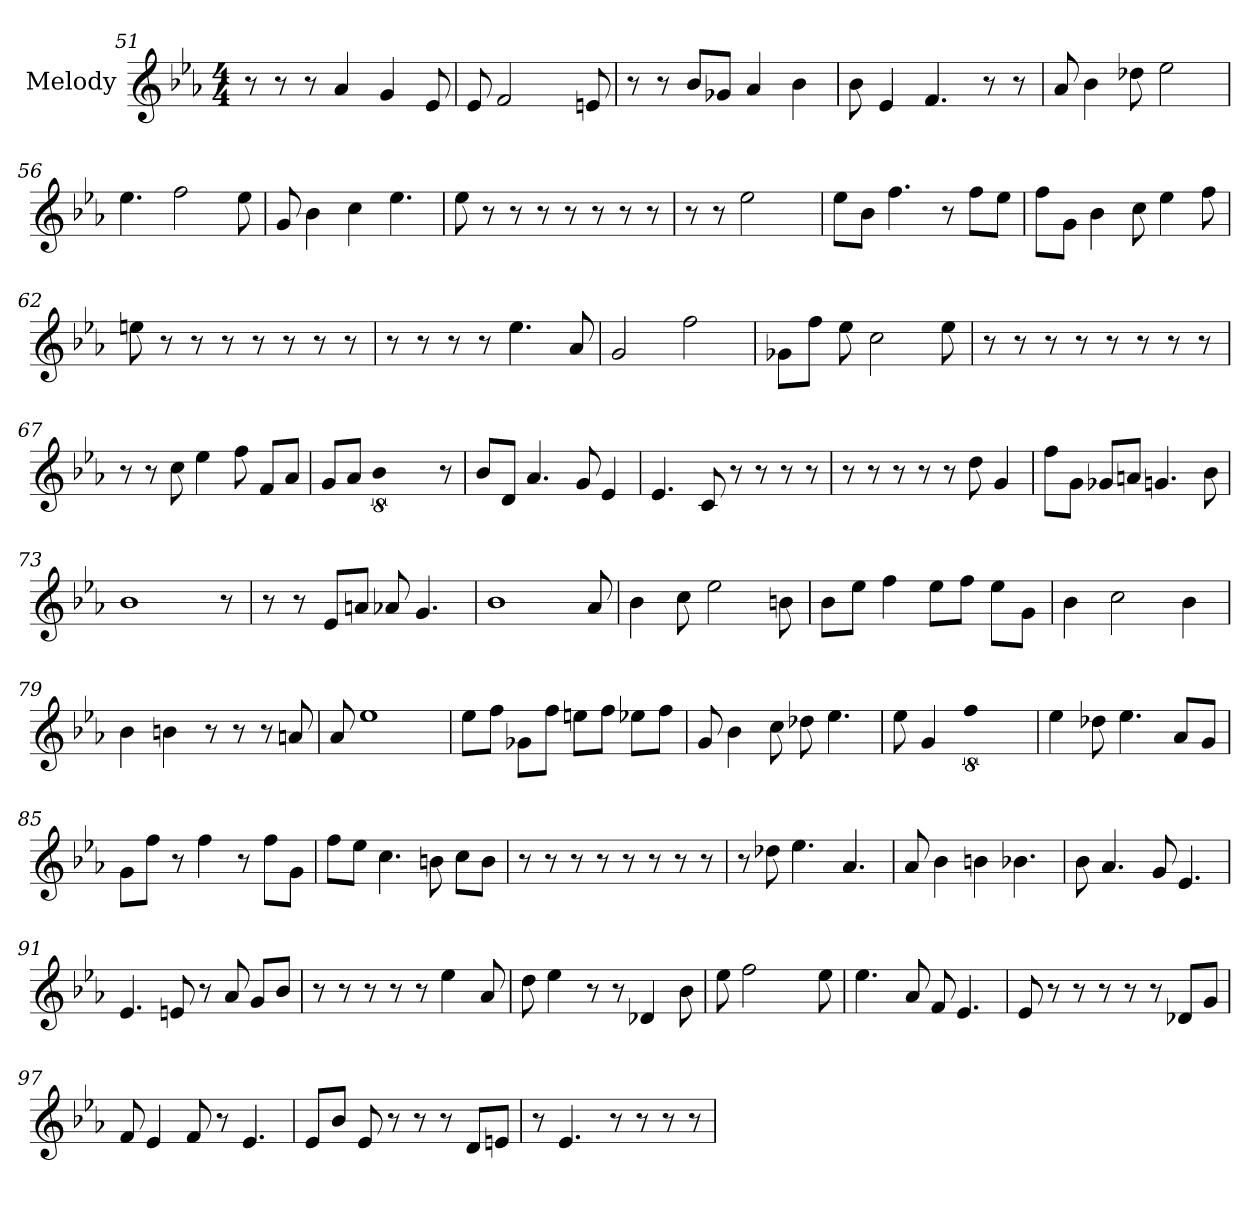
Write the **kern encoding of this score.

**kern
*part1
*staff1
*I"Melody
*clefG2
*k[b-e-a-]
*E-:
*M4/4
=51
8r
8r
8r
4a-
4g
8e-
=52
8e-
!LO:N:vis=2
2.f
8e
=53
8r
8r
8b-/L
8g-/J
4a-
4b-
=54
8b-
4e-
4.f
8r
8r
=55
8a-
4b-
8dd-
2ee-
=56
4.ee-
2ff
8ee-
=57
8g
4b-
4cc
4.ee-
=58
8ee-
8r
8r
8r
8r
8r
8r
8r
=59
8r
8r
!LO:N:vis=2
2.ee-
=60
8ee-\L
8b-\J
4.ff
8r
8ff\L
8ee-\J
=61
8ff\L
8g\J
4b-
8cc
4ee-
8ff
=62
8ee
8r
8r
8r
8r
8r
8r
8r
=63
8r
8r
8r
8r
4.ee-
8a-
=64
2g
2ff
=65
8g-\L
8ff\J
8ee-
2cc
8ee-
=66
8r
8r
8r
8r
8r
8r
8r
8r
=67
8r
8r
8cc
4ee-
8ff
8f/L
8a-/J
=68
8g/L
8a-/J
!LO:N:vis=2
8%5b-
8r
=69
8b-/L
8d/J
4.a-
8g
4e-
=70
4.e-
8c
8r
8r
8r
8r
=71
8r
8r
8r
8r
8r
8dd
4g
=72
8ff\L
8g\J
8g-/L
8a/J
4.g
8b-
=73
!LO:N:vis=1
2..b-
8r
=74
8r
8r
8e-/L
8a/J
8a-
4.g
=75
!LO:N:vis=1
2..b-
8a-
=76
4b-
8cc
2ee-
8b
=77
8b-\L
8ee-\J
4ff
8ee-\L
8ff\J
8ee-\L
8g\J
=78
4b-
2cc
4b-
=79
4b-
4b
8r
8r
8r
8a
=80
8a-
!LO:N:vis=1
2..ee-
=81
8ee-\L
8ff\J
8g-\L
8ff\J
8ee\L
8ff\J
8ee-\L
8ff\J
=82
8g
4b-
8cc
8dd-
4.ee-
=83
8ee-
4g
!LO:N:vis=2
8%5ff
=84
4ee-
8dd-
4.ee-
8a-/L
8g/J
=85
8g\L
8ff\J
8r
4ff
8r
8ff\L
8g\J
=86
8ff\L
8ee-\J
4.cc
8b
8cc\L
8b\J
=87
8r
8r
8r
8r
8r
8r
8r
8r
=88
8r
8dd-
4.ee-
4.a-
=89
8a-
4b-
4b
4.b-
=90
8b-
4.a-
8g
4.e-
=91
4.e-
8e
8r
8a-
8g/L
8b-/J
=92
8r
8r
8r
8r
8r
4ee-
8a-
=93
8dd
4ee-
8r
8r
4d-
8b-
=94
8ee-
!LO:N:vis=2
2.ff
8ee-
=95
4.ee-
8a-
8f
4.e-
=96
8e-
8r
8r
8r
8r
8r
8d-/L
8g/J
=97
8f
4e-
8f
8r
4.e-
=98
8e-/L
8b-/J
8e-
8r
8r
8r
8d/L
8e/J
=99
8r
4.e-
8r
8r
8r
8r
=
*-
